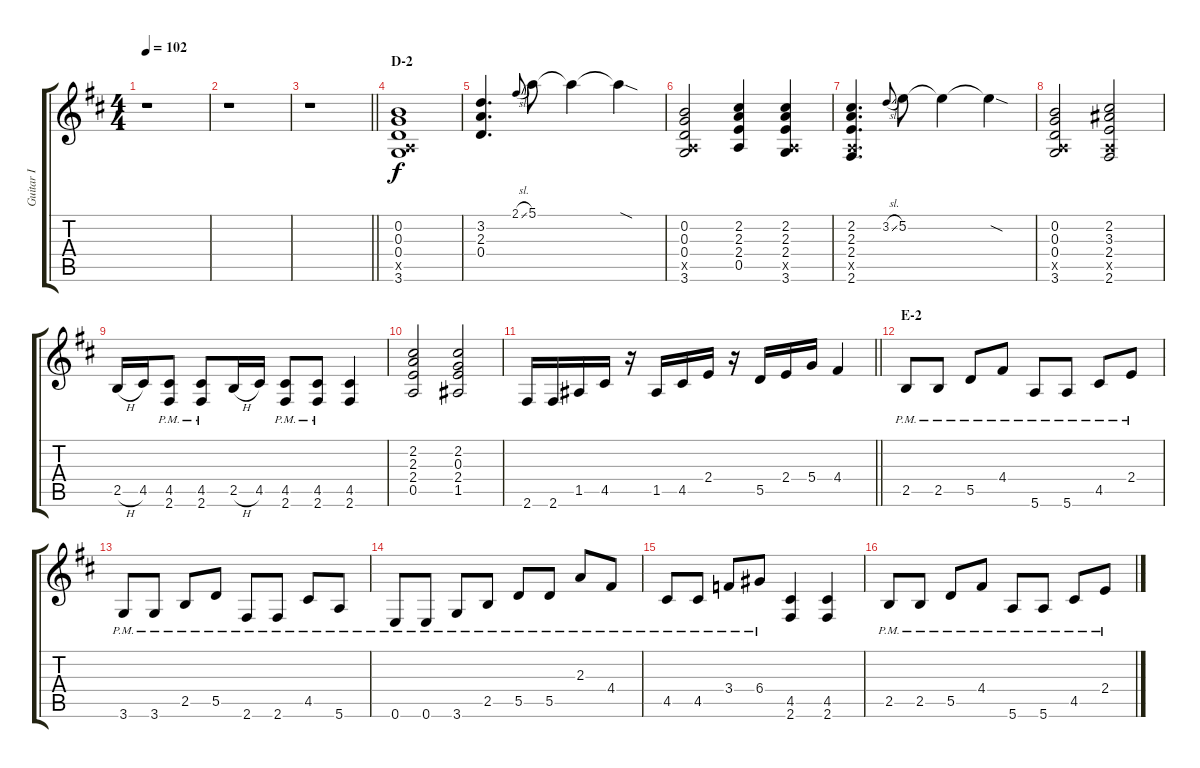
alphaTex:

\track ("Guitar I" "Guitar I") {instrument overdrivenguitar}
\staff {score tabs}
\tuning (E4 B3 G3 D3 A2 E2) {hide}
\ts (4 4)
\tempo 102
\clef g2
\ks d
r.1{dy f} |
r.1 |
\barLineRight lightlight
r.1 |
\section ("" "D-2")
(0.2 0.3 0.4 0.5{x} 3.6).1 |
(3.2 2.3 0.4).4{d} 2.1{sl}.8{gr onbeat} 5.1.8 5.1{t}.4 5.1{sod t}.4 |
(0.2 0.3 0.4 0.5{x} 3.6).2 (2.2 2.3 2.4 0.5).4 (2.2 2.3 2.4 0.5{x} 3.6).4 |
(2.2 2.3 2.4 0.5{x} 2.6).4{d} 3.2{sl}.8{gr onbeat} 5.2.8 5.2{t}.4 5.2{sod t}.4 |
(0.2 0.3 0.4 0.5{x} 3.6).2 (2.2 3.3 2.4 0.5{x} 2.6).2 |
2.5{h}.16 4.5.16 (4.5{pm} 2.6{pm}).8 (4.5{pm} 2.6{pm}).8 2.5{h}.16 4.5.16 (4.5{pm} 2.6{pm}).8 (4.5{pm} 2.6{pm}).8 (4.5 2.6).4 |
(2.2 2.3 2.4 0.5).2 (2.2 0.3 2.4 1.5).2 |
\barLineRight lightlight
2.6.16 2.6.16 1.5.16 4.5.16 r.16 1.5.16 4.5.16 2.4.16 r.16 5.5.16 2.4.16 5.4.16 4.4.4 |
\section ("" "E-2")
2.5{pm}.8 2.5{pm}.8 5.5{pm}.8 4.4{pm}.8 5.6{pm}.8 5.6{pm}.8 4.5{pm}.8 2.4{pm}.8 |
3.6{pm}.8 3.6{pm}.8 2.5{pm}.8 5.5{pm}.8 2.6{pm}.8 2.6{pm}.8 4.5{pm}.8 5.6{pm}.8 |
0.6{pm}.8 0.6{pm}.8 3.6{pm}.8 2.5{pm}.8 5.5{pm}.8 5.5{pm}.8 2.3{pm}.8 4.4{pm}.8 |
4.5{pm}.8 4.5{pm}.8 3.4{pm}.8 6.4{pm}.8 (4.5 2.6).4 (4.5 2.6).4 |
2.5{pm}.8 2.5{pm}.8 5.5{pm}.8 4.4{pm}.8 5.6{pm}.8 5.6{pm}.8 4.5{pm}.8 2.4{pm}.8
